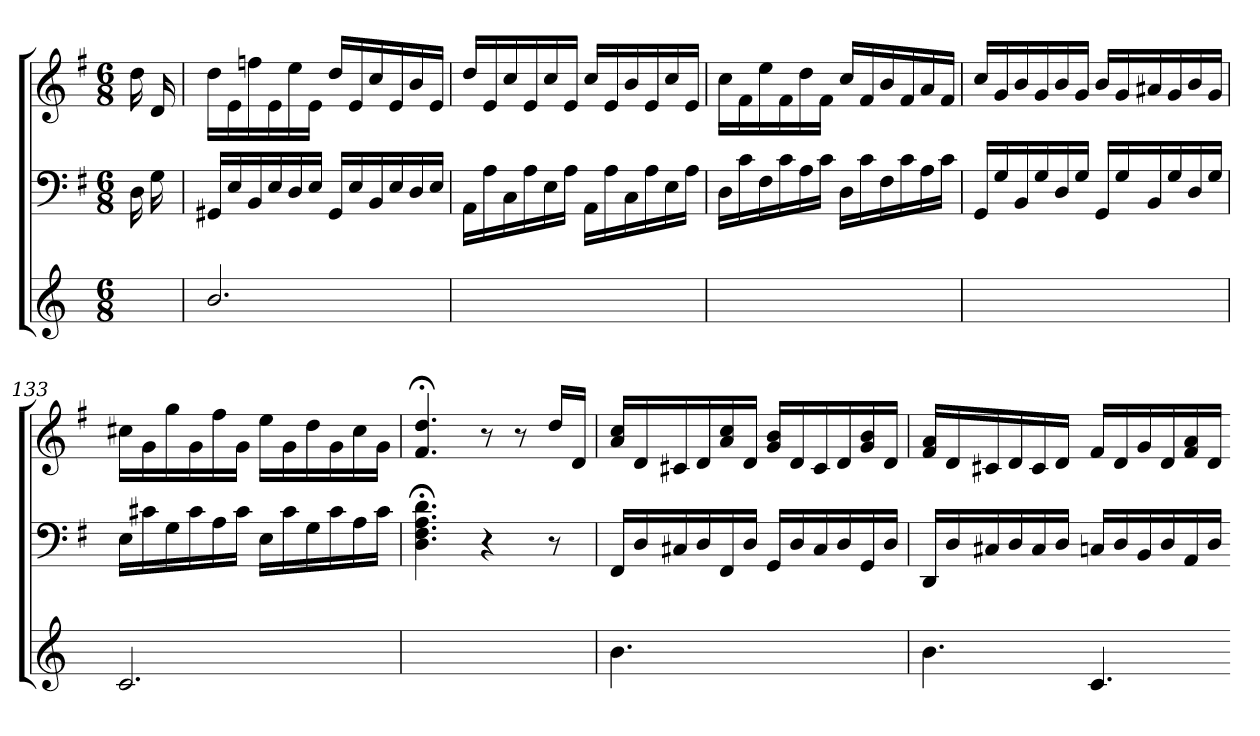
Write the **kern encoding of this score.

**kern	**kern	**kern
*part3	*part2	*part1
*staff3	*staff2	*staff1
*	*clefF4	*clefG2
*	*k[f#]	*k[f#]
*	*G:	*G:
*M6/8	*M6/8	*M6/8
=	=	=
8ryy	16D	16dd
.	16G	16d
=129	=129	=129
2.b/	16GG#XLL	16ddLL
.	16E	16e
.	16BB	16ffn
.	16E	16e
.	16D	16ee
.	16EJJ	16eJJ
.	16GG#LL	16ddLL
.	16E	16e
.	16BB	16cc
.	16E	16e
.	16D	16b
.	16EJJ	16eJJ
=130	=130	=130
2.ryy	16AALL	16ddLL
.	16A	16e
.	16C	16cc
.	16A	16e
.	16E	16cc
.	16AJJ	16eJJ
.	16AALL	16ccLL
.	16A	16e
.	16C	16b
.	16A	16e
.	16E	16cc
.	16AJJ	16eJJ
=131	=131	=131
2.ryy	16DLL	16ccLL
.	16c	16f#
.	16F#	16ee
.	16c	16f#
.	16A	16dd
.	16cJJ	16f#JJ
.	16DLL	16ccLL
.	16c	16f#
.	16F#	16b
.	16c	16f#
.	16A	16a
.	16cJJ	16f#JJ
=132	=132	=132
2.ryy	16GGLL	16ccLL
.	16G	16g
.	16BB	16b
.	16G	16g
.	16D	16b
.	16GJJ	16gJJ
.	16GGLL	16bLL
.	16G	16g
.	16BB	16a#X
.	16G	16g
.	16D	16b
.	16GJJ	16gJJ
=133	=133	=133
2.c/	16ELL	16cc#XLL
.	16c#X	16g
.	16G	16gg
.	16c#	16g
.	16A	16ff#
.	16c#JJ	16gJJ
.	16ELL	16eeLL
.	16c#	16g
.	16G	16dd
.	16c#	16g
.	16A	16cc#
.	16c#JJ	16gJJ
=134	=134	=134
2.ryy	4.D;< 4.F#;< 4.A;< 4.d;<	4.f#;< 4.dd;<
.	4r	8r
.	.	8r
.	8r	16ddLL
.	.	16dJJ
=135	=135	=135
4.b	16FF#LL	16a 16ccLL
.	16D	16d
.	16C#X	16c#X
.	16D	16d
.	16FF#	16a 16cc
.	16DJJ	16dJJ
4.ryy	16GGLL	16g 16bLL
.	16D	16d
.	16C#	16c#
.	16D	16d
.	16GG	16g 16b
.	16DJJ	16dJJ
=136	=136	=136
4.b	16DDLL	16f# 16aLL
.	16D	16d
.	16C#X	16c#X
.	16D	16d
.	16C#	16c#
.	16DJJ	16dJJ
4.c	16CnLL	16f#LL
.	16D	16d
.	16BB	16g
.	16D	16d
.	16AA	16f# 16a
.	16DJJ	16dJJ
=-	=-	=-
*-	*-	*-
